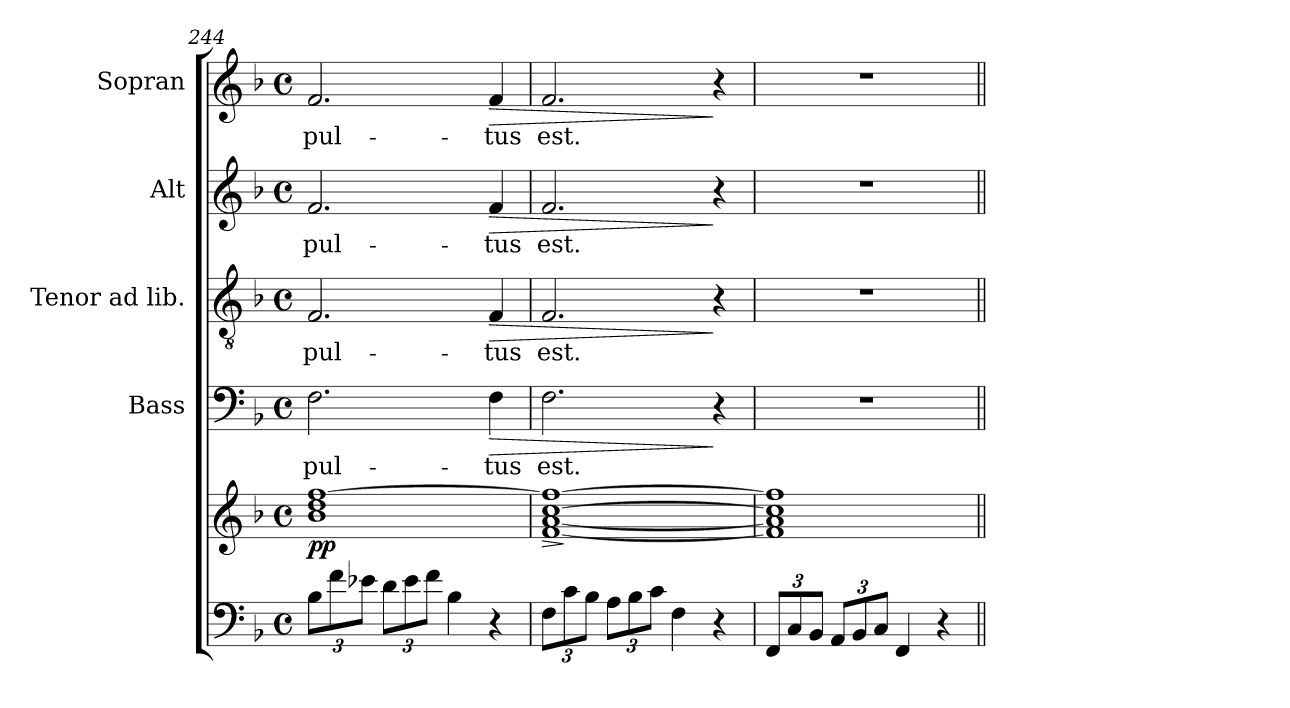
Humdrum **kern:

**kern	**kern	**dynam	**kern	**text	**dynam	**kern	**text	**dynam	**kern	**text	**dynam	**kern	**text	**dynam
*part5	*part5	*part5	*part4	*part4	*part4	*part3	*part3	*part3	*part2	*part2	*part2	*part1	*part1	*part1
*staff6	*staff5	*staff5/6	*staff4	*staff4	*staff4	*staff3	*staff3	*staff3	*staff2	*staff2	*staff2	*staff1	*staff1	*staff1
*	*	*	*I"Bass	*	*	*I"Tenor ad lib.	*	*	*I"Alt	*	*	*I"Sopran	*	*
*	*	*	*I'B.	*	*	*I'T.	*	*	*I'A.	*	*	*I'S.	*	*
*clefF4	*clefG2	*	*clefF4	*	*	*clefGv2	*	*	*clefG2	*	*	*clefG2	*	*
*k[b-]	*k[b-]	*	*k[b-]	*	*	*k[b-]	*	*	*k[b-]	*	*	*k[b-]	*	*
*F:	*F:	*	*F:	*	*	*F:	*	*	*F:	*	*	*F:	*	*
*M4/4	*M4/4	*	*M4/4	*	*	*M4/4	*	*	*M4/4	*	*	*M4/4	*	*
*met(c)	*met(c)	*	*met(c)	*	*	*met(c)	*	*	*met(c)	*	*	*met(c)	*	*
=244	=244	=244	=244	=244	=244	=244	=244	=244	=244	=244	=244	=244	=244	=244
!	!	!LO:DY:b	!	!LO:LY:b	!	!	!LO:LY:b	!	!	!LO:LY:b	!	!	!LO:LY:b	!
12B-\L	1b- 1dd [1ff	pp	2.F\	-pul-	.	2.F/	-pul-	.	2.f/	-pul-	.	2.f/	-pul-	.
12f\	.	.	.	.	.	.	.	.	.	.	.	.	.	.
12e-X\J	.	.	.	.	.	.	.	.	.	.	.	.	.	.
12d\L	.	.	.	.	.	.	.	.	.	.	.	.	.	.
12e-\	.	.	.	.	.	.	.	.	.	.	.	.	.	.
12f\J	.	.	.	.	.	.	.	.	.	.	.	.	.	.
4B-\	.	.	.	.	.	.	.	.	.	.	.	.	.	.
!	!	!	!	!LO:LY:b	!LO:HP:b	!	!LO:LY:b	!LO:HP:b	!	!LO:LY:b	!LO:HP:b	!	!LO:LY:b	!LO:HP:b
4r	.	.	4F\	-tus	>	4F/	-tus	>	4f/	-tus	>	4f/	-tus	>
=245	=245	=245	=245	=245	=245	=245	=245	=245	=245	=245	=245	=245	=245	=245
!	!	!LO:HP:b	!	!LO:LY:b	!	!	!LO:LY:b	!	!	!LO:LY:b	!	!	!LO:LY:b	!
12F\L	[1f [1a [1cc 1ff_	>	2.F\	est.	.	2.F/	est.	.	2.f/	est.	.	2.f/	est.	.
12c\	.	]	.	.	.	.	.	.	.	.	.	.	.	.
12B-\J	.	.	.	.	.	.	.	.	.	.	.	.	.	.
12A\L	.	.	.	.	.	.	.	.	.	.	.	.	.	.
12B-\	.	.	.	.	.	.	.	.	.	.	.	.	.	.
12c\J	.	.	.	.	.	.	.	.	.	.	.	.	.	.
4F\	.	.	.	.	.	.	.	.	.	.	.	.	.	.
4r	.	.	4r	.	]	4r	.	]	4r	.	]	4r	.	]
=246	=246	=246	=246	=246	=246	=246	=246	=246	=246	=246	=246	=246	=246	=246
12FF/L	1f] 1a] 1cc] 1ff]	.	1r	.	.	1r	.	.	1r	.	.	1r	.	.
12C/	.	.	.	.	.	.	.	.	.	.	.	.	.	.
12BB-/J	.	.	.	.	.	.	.	.	.	.	.	.	.	.
12AA/L	.	.	.	.	.	.	.	.	.	.	.	.	.	.
12BB-/	.	.	.	.	.	.	.	.	.	.	.	.	.	.
12C/J	.	.	.	.	.	.	.	.	.	.	.	.	.	.
4FF/	.	.	.	.	.	.	.	.	.	.	.	.	.	.
4r	.	.	.	.	.	.	.	.	.	.	.	.	.	.
=||	=||	=||	=||	=||	=||	=||	=||	=||	=||	=||	=||	=||	=||	=||
*-	*-	*-	*-	*-	*-	*-	*-	*-	*-	*-	*-	*-	*-	*-
